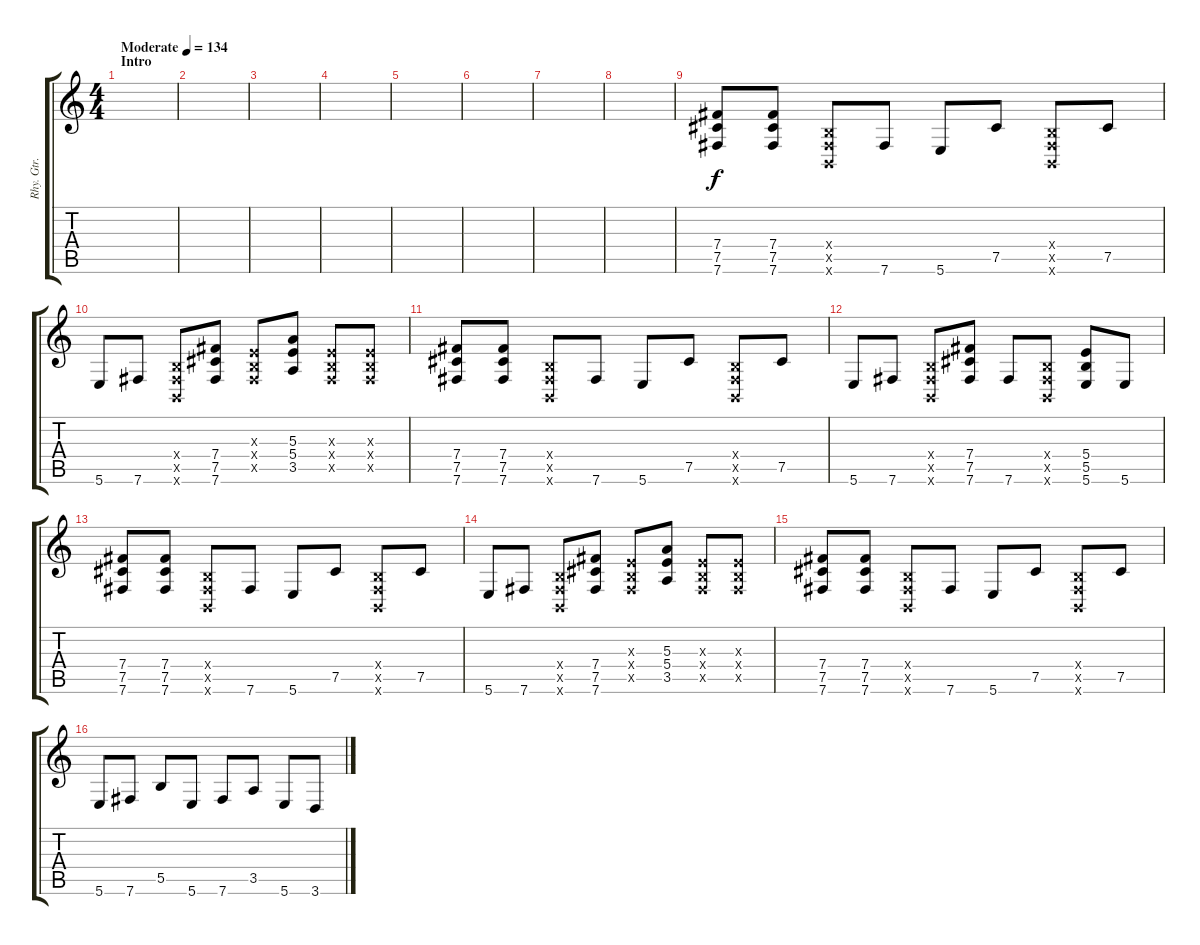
\track ("Rhy. Gtr. 2" "Rhy. Gtr. ") {instrument distortionguitar}
\staff {score tabs}
\tuning (Db4 Ab3 E3 B2 Gb2 B1) {hide}
\ts (4 4)
\section ("" "Intro")
\tempo (134 "Moderate")
\clef g2
\ks c
|
|
|
|
|
|
|
|
(7.4 7.5 7.6).8 (7.4 7.5 7.6).8 (0.4{x} 0.5{x} 0.6{x}).8 7.6.8 5.6.8 7.5.8 (0.4{x} 0.5{x} 0.6{x}).8 7.5.8 |
5.6.8 7.6.8 (0.4{x} 0.5{x} 0.6{x}).8 (7.4 7.5 7.6).8 (0.3{x} 0.4{x} 0.5{x}).8 (5.3 5.4 3.5).8 (0.3{x} 0.4{x} 0.5{x}).8 (0.3{x} 0.4{x} 0.5{x}).8 |
(7.4 7.5 7.6).8 (7.4 7.5 7.6).8 (0.4{x} 0.5{x} 0.6{x}).8 7.6.8 5.6.8 7.5.8 (0.4{x} 0.5{x} 0.6{x}).8 7.5.8 |
5.6.8 7.6.8 (0.4{x} 0.5{x} 0.6{x}).8 (7.4 7.5 7.6).8 7.6.8 (0.4{x} 0.5{x} 0.6{x}).8 (5.4 5.5 5.6).8 5.6.8 |
(7.4 7.5 7.6).8 (7.4 7.5 7.6).8 (0.4{x} 0.5{x} 0.6{x}).8 7.6.8 5.6.8 7.5.8 (0.4{x} 0.5{x} 0.6{x}).8 7.5.8 |
5.6.8 7.6.8 (0.4{x} 0.5{x} 0.6{x}).8 (7.4 7.5 7.6).8 (0.3{x} 0.4{x} 0.5{x}).8 (5.3 5.4 3.5).8 (0.3{x} 0.4{x} 0.5{x}).8 (0.3{x} 0.4{x} 0.5{x}).8 |
(7.4 7.5 7.6).8 (7.4 7.5 7.6).8 (0.4{x} 0.5{x} 0.6{x}).8 7.6.8 5.6.8 7.5.8 (0.4{x} 0.5{x} 0.6{x}).8 7.5.8 |
5.6.8 7.6.8 5.5.8 5.6.8 7.6.8 3.5.8 5.6.8 3.6.8
